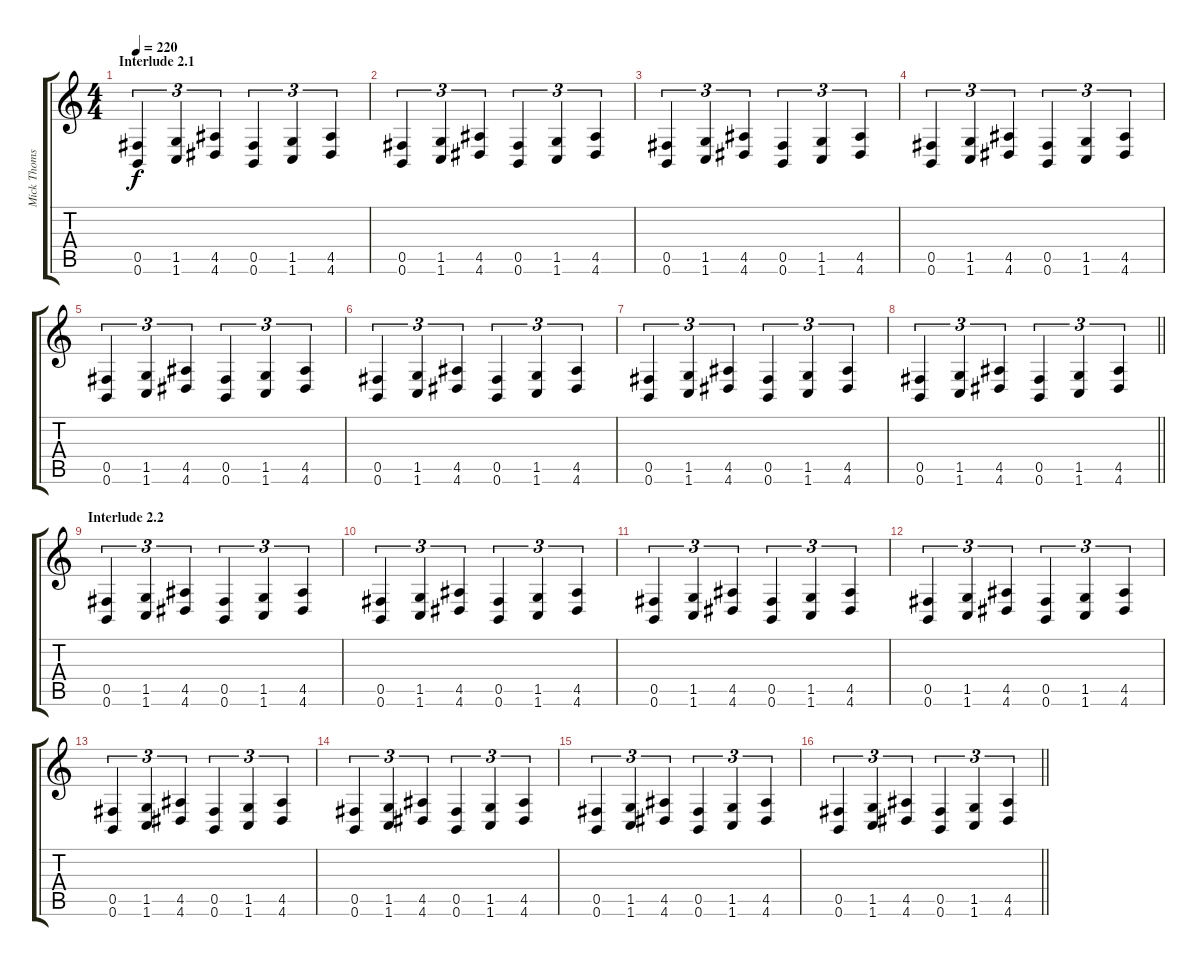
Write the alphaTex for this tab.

\track ("Mick Thomson" "Mick Thoms") {instrument distortionguitar}
\staff {score tabs}
\tuning (Db4 Ab3 E3 B2 Gb2 B1) {hide}
\ts (4 4)
\section ("" "Interlude 2.1")
\tempo 220
\clef g2
\ks c
(0.5 0.6).4{tu (3 2) dy f} (1.5 1.6).4{tu (3 2)} (4.5 4.6).4{tu (3 2)} (0.5 0.6).4{tu (3 2)} (1.5 1.6).4{tu (3 2)} (4.5 4.6).4{tu (3 2)} |
(0.5 0.6).4{tu (3 2)} (1.5 1.6).4{tu (3 2)} (4.5 4.6).4{tu (3 2)} (0.5 0.6).4{tu (3 2)} (1.5 1.6).4{tu (3 2)} (4.5 4.6).4{tu (3 2)} |
(0.5 0.6).4{tu (3 2)} (1.5 1.6).4{tu (3 2)} (4.5 4.6).4{tu (3 2)} (0.5 0.6).4{tu (3 2)} (1.5 1.6).4{tu (3 2)} (4.5 4.6).4{tu (3 2)} |
(0.5 0.6).4{tu (3 2)} (1.5 1.6).4{tu (3 2)} (4.5 4.6).4{tu (3 2)} (0.5 0.6).4{tu (3 2)} (1.5 1.6).4{tu (3 2)} (4.5 4.6).4{tu (3 2)} |
(0.5 0.6).4{tu (3 2)} (1.5 1.6).4{tu (3 2)} (4.5 4.6).4{tu (3 2)} (0.5 0.6).4{tu (3 2)} (1.5 1.6).4{tu (3 2)} (4.5 4.6).4{tu (3 2)} |
(0.5 0.6).4{tu (3 2)} (1.5 1.6).4{tu (3 2)} (4.5 4.6).4{tu (3 2)} (0.5 0.6).4{tu (3 2)} (1.5 1.6).4{tu (3 2)} (4.5 4.6).4{tu (3 2)} |
(0.5 0.6).4{tu (3 2)} (1.5 1.6).4{tu (3 2)} (4.5 4.6).4{tu (3 2)} (0.5 0.6).4{tu (3 2)} (1.5 1.6).4{tu (3 2)} (4.5 4.6).4{tu (3 2)} |
\barLineRight lightlight
(0.5 0.6).4{tu (3 2)} (1.5 1.6).4{tu (3 2)} (4.5 4.6).4{tu (3 2)} (0.5 0.6).4{tu (3 2)} (1.5 1.6).4{tu (3 2)} (4.5 4.6).4{tu (3 2)} |
\section ("" "Interlude 2.2")
(0.5 0.6).4{tu (3 2)} (1.5 1.6).4{tu (3 2)} (4.5 4.6).4{tu (3 2)} (0.5 0.6).4{tu (3 2)} (1.5 1.6).4{tu (3 2)} (4.5 4.6).4{tu (3 2)} |
(0.5 0.6).4{tu (3 2)} (1.5 1.6).4{tu (3 2)} (4.5 4.6).4{tu (3 2)} (0.5 0.6).4{tu (3 2)} (1.5 1.6).4{tu (3 2)} (4.5 4.6).4{tu (3 2)} |
(0.5 0.6).4{tu (3 2)} (1.5 1.6).4{tu (3 2)} (4.5 4.6).4{tu (3 2)} (0.5 0.6).4{tu (3 2)} (1.5 1.6).4{tu (3 2)} (4.5 4.6).4{tu (3 2)} |
(0.5 0.6).4{tu (3 2)} (1.5 1.6).4{tu (3 2)} (4.5 4.6).4{tu (3 2)} (0.5 0.6).4{tu (3 2)} (1.5 1.6).4{tu (3 2)} (4.5 4.6).4{tu (3 2)} |
(0.5 0.6).4{tu (3 2)} (1.5 1.6).4{tu (3 2)} (4.5 4.6).4{tu (3 2)} (0.5 0.6).4{tu (3 2)} (1.5 1.6).4{tu (3 2)} (4.5 4.6).4{tu (3 2)} |
(0.5 0.6).4{tu (3 2)} (1.5 1.6).4{tu (3 2)} (4.5 4.6).4{tu (3 2)} (0.5 0.6).4{tu (3 2)} (1.5 1.6).4{tu (3 2)} (4.5 4.6).4{tu (3 2)} |
(0.5 0.6).4{tu (3 2)} (1.5 1.6).4{tu (3 2)} (4.5 4.6).4{tu (3 2)} (0.5 0.6).4{tu (3 2)} (1.5 1.6).4{tu (3 2)} (4.5 4.6).4{tu (3 2)} |
\barLineRight lightlight
(0.5 0.6).4{tu (3 2)} (1.5 1.6).4{tu (3 2)} (4.5 4.6).4{tu (3 2)} (0.5 0.6).4{tu (3 2)} (1.5 1.6).4{tu (3 2)} (4.5 4.6).4{tu (3 2)}
